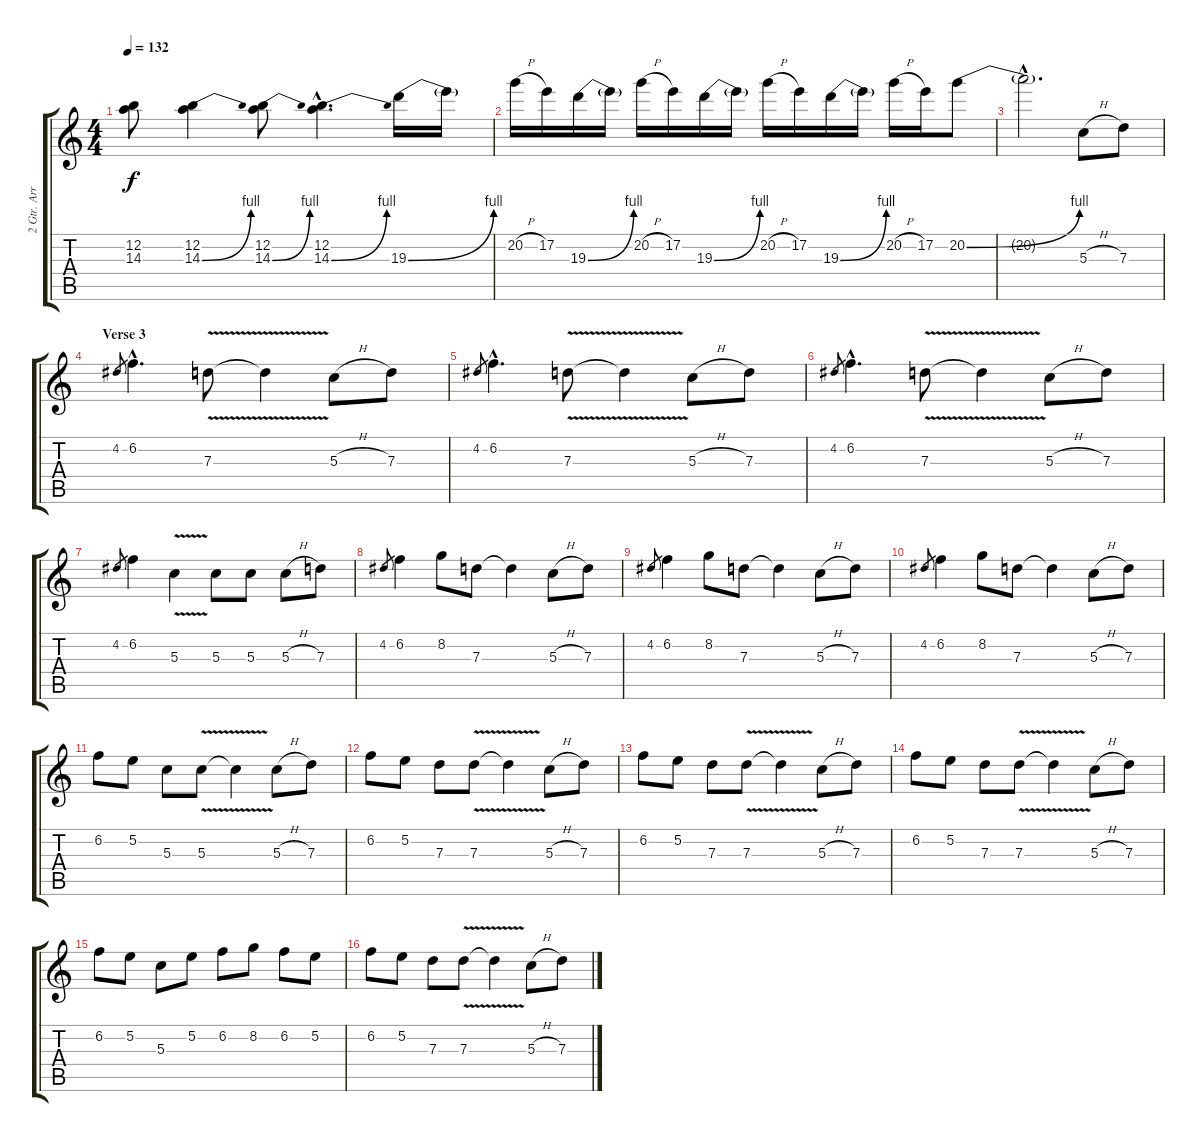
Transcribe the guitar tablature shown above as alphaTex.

\track ("2 Gtr. Arr. Lead" "2 Gtr. Arr") {instrument overdrivenguitar}
\staff {score tabs}
\tuning (E4 B3 G3 D3 A2 E2) {hide}
\ts (4 4)
\tempo 132
\clef g2
\ks c
(12.2{t} 14.3{t}).8{dy f} (12.2 14.3{be (bend 0 0 60 4)}).4 (12.2 14.3{be (bend 0 0 60 4)}).8 (12.2{hac} 14.3{be (bend 0 0 60 4) hac}).4{d} 19.3{be (bend 0 0 60 4)}.16 19.3{t}.16 |
20.2{h}.16 17.2.16 19.3{be (bend 0 0 60 4)}.16 19.3{t}.16 20.2{h}.16 17.2.16 19.3{be (bend 0 0 60 4)}.16 19.3{t}.16 20.2{h}.16 17.2.16 19.3{be (bend 0 0 60 4)}.16 19.3{t}.16 20.2{h}.16 17.2.16 20.2{be (bend 0 0 60 4)}.8 |
20.2{hac t}.2{d} 5.3{h}.8 7.3.8 |
\section ("" "Verse 3")
4.2.8{gr} 6.2{hac}.4{d} 7.3{v}.8 7.3{t}.4 5.3{h}.8 7.3.8 |
4.2.8{gr} 6.2{hac}.4{d} 7.3{v}.8 7.3{t}.4 5.3{h}.8 7.3.8 |
4.2.8{gr} 6.2{hac}.4{d} 7.3{v}.8 7.3{t}.4 5.3{h}.8 7.3.8 |
4.2.8{gr} 6.2.4 5.3{v}.4 5.3.8 5.3.8 5.3{h}.8 7.3.8 |
4.2.8{gr} 6.2.4 8.2.8 7.3.8 7.3{t}.4 5.3{h}.8 7.3.8 |
4.2.8{gr} 6.2.4 8.2.8 7.3.8 7.3{t}.4 5.3{h}.8 7.3.8 |
4.2.8{gr} 6.2.4 8.2.8 7.3.8 7.3{t}.4 5.3{h}.8 7.3.8 |
6.2.8 5.2.8 5.3.8 5.3{v}.8 5.3{t}.4 5.3{h}.8 7.3.8 |
6.2.8 5.2.8 7.3.8 7.3{v}.8 7.3{t}.4 5.3{h}.8 7.3.8 |
6.2.8 5.2.8 7.3.8 7.3{v}.8 7.3{t}.4 5.3{h}.8 7.3.8 |
6.2.8 5.2.8 7.3.8 7.3{v}.8 7.3{t}.4 5.3{h}.8 7.3.8 |
6.2.8 5.2.8 5.3.8 5.2.8 6.2.8 8.2.8 6.2.8 5.2.8 |
6.2.8 5.2.8 7.3.8 7.3{v}.8 7.3{t}.4 5.3{h}.8 7.3.8
